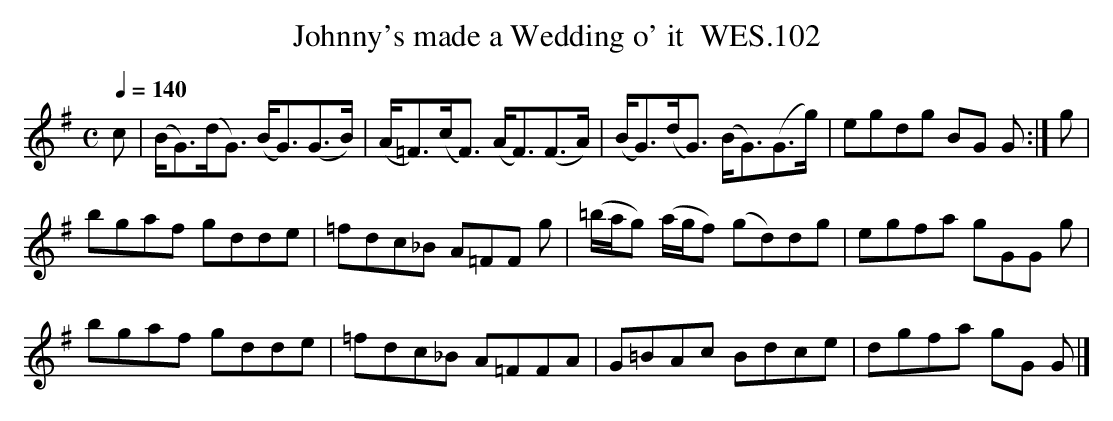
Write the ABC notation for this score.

X:1
T:Johnny's made a Wedding o' it  WES.102
M:C
L:1/8
Q:1/4=140
K:G
c|(B<G)(d<G) (B<G)(G>B)|(A<=F)(c<F) (A<F)(F>A)|(B<G)(d<G) (B<G)(G>g)|egdg BG G:|g|
bgaf gdde|=fdc_B A=FF g|(=b/a/g) *(a/g/f) (gd)dg|egfa gGG g|
bgaf gdde|=fdc_B A=FFA|G=BAc Bdce|dgfa gG G|]
